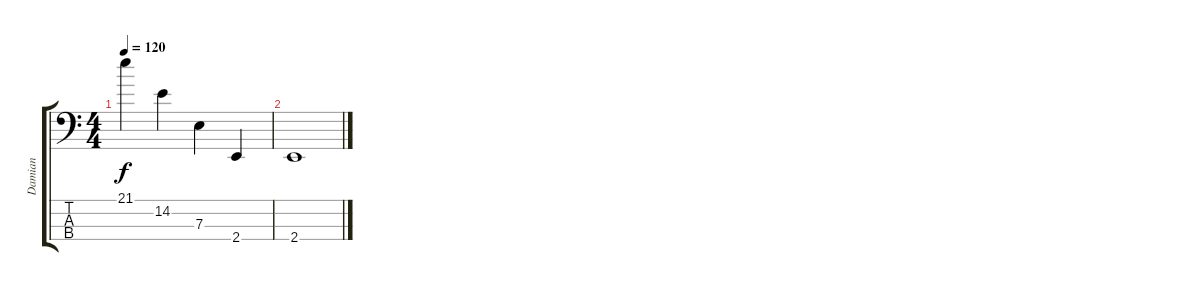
\track ("Damian" "Damian") {instrument electricbassfinger}
\staff {score tabs}
\tuning (G2 D2 A1 D1) {hide}
\ts (4 4)
\tempo 120
\clef f4
\ks c
21.1.4{dy f} 14.2.4 7.3.4 2.4.4 |
2.4.1
